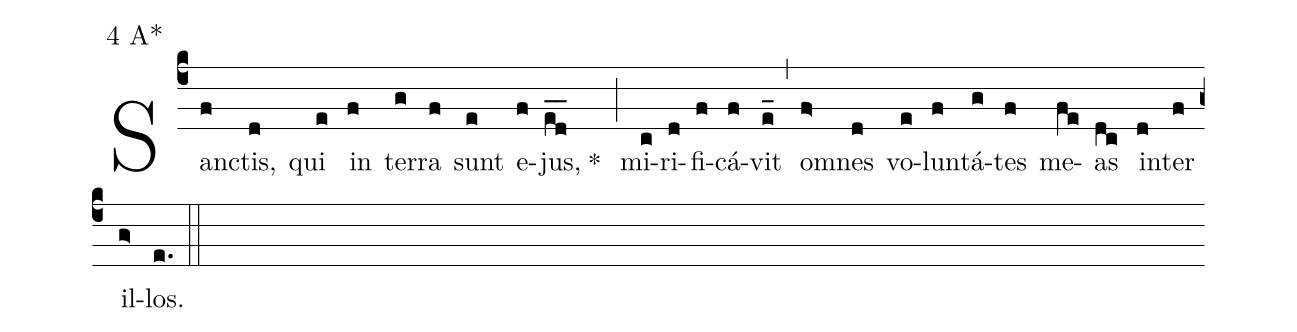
mode:4 A*;
%%
(c4) San(f)ctis,(d) qui(e) in(f) ter(g)ra(f) sunt(e) e(f)jus,(ed__) *()(;) mi(c)ri(d)fi(f)cá(f)vit(e_) (,) om(f>)nes(d) vo(e)lun(f)tá(g)tes(f) me(fe)as(dc) in(d)ter(f) il(g>)los.(e.) (::)
